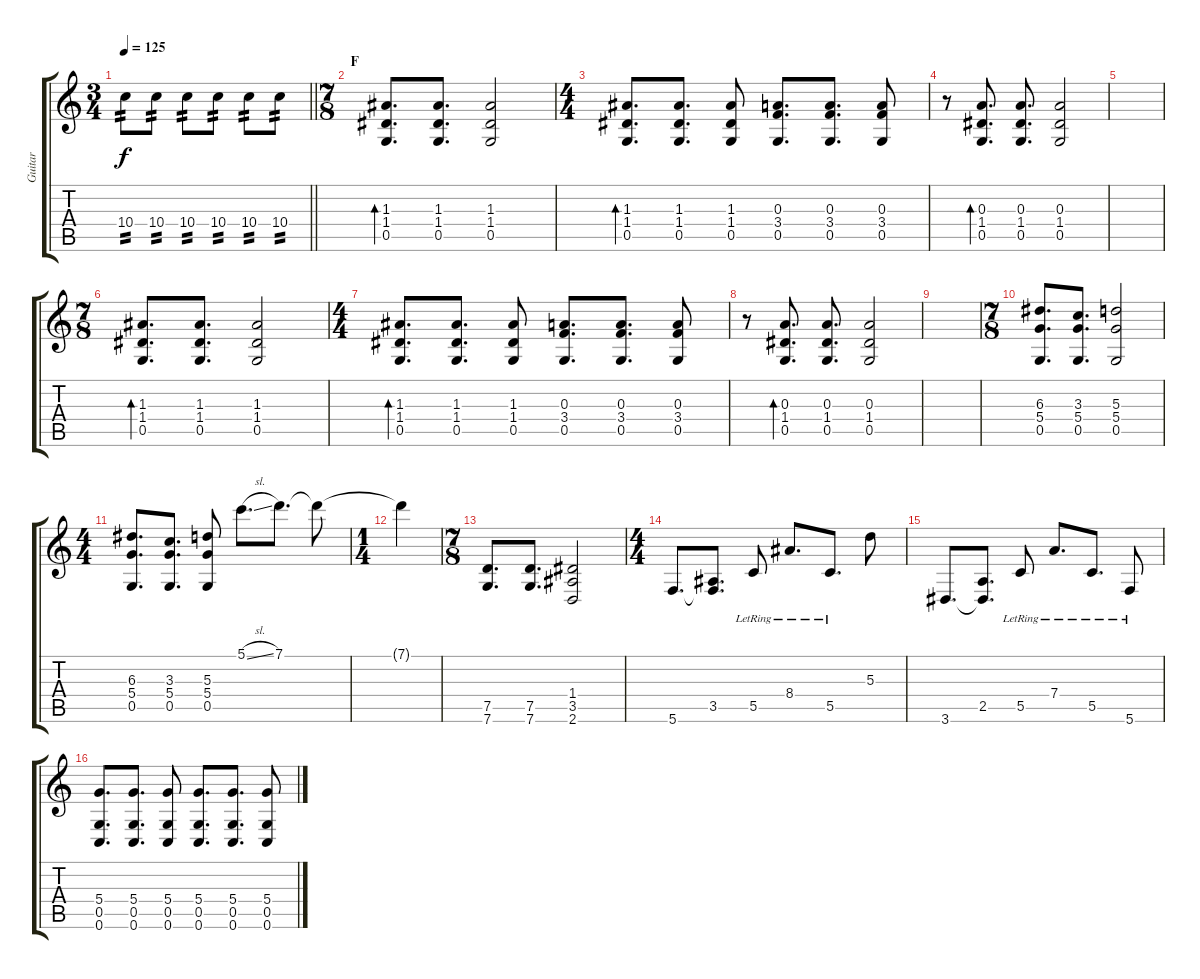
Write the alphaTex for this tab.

\track ("Guitar" "Guitar") {instrument electricguitarmuted}
\staff {score tabs}
\tuning (G4 E4 A3 D3 G2 C2) {hide}
\ts (3 4)
\tempo 125
\clef g2
\barLineRight lightlight
\ks c
10.4.8{tp 2 dy f} 10.4.8{tp 2} 10.4.8{tp 2} 10.4.8{tp 2} 10.4.8{tp 2} 10.4.8{tp 2} |
\ts (7 8)
\section ("" "F")
(1.3 1.4 0.5).8{d bd 240} (1.3 1.4 0.5).8{d} (1.3 1.4 0.5).2 |
\ts (4 4)
(1.3 1.4 0.5).8{d bd 240} (1.3 1.4 0.5).8{d} (1.3 1.4 0.5).8 (0.3 3.4 0.5).8{d} (0.3 3.4 0.5).8{d} (0.3 3.4 0.5).8 |
r.8 (0.3 1.4 0.5).8{d bd 240} (0.3 1.4 0.5).8{d} (0.3 1.4 0.5).2 |
|
\ts (7 8)
(1.3 1.4 0.5).8{d bd 240} (1.3 1.4 0.5).8{d} (1.3 1.4 0.5).2 |
\ts (4 4)
(1.3 1.4 0.5).8{d bd 240} (1.3 1.4 0.5).8{d} (1.3 1.4 0.5).8 (0.3 3.4 0.5).8{d} (0.3 3.4 0.5).8{d} (0.3 3.4 0.5).8 |
r.8 (0.3 1.4 0.5).8{d bd 240} (0.3 1.4 0.5).8{d} (0.3 1.4 0.5).2 |
|
\ts (7 8)
(6.3 5.4 0.5).8{d} (3.3 5.4 0.5).8{d} (5.3 5.4 0.5).2 |
\ts (4 4)
(6.3 5.4 0.5).8{d} (3.3 5.4 0.5).8{d} (5.3 5.4 0.5).8 5.1{sl}.8{d} 7.1.8{d} 7.1{t}.8 |
\ts (1 4)
7.1{t}.4 |
\ts (7 8)
(7.5 7.6).8{d} (7.5 7.6).8{d} (1.4 3.5 2.6).2 |
\ts (4 4)
5.6.8{d instrument acousticguitarsteel} (3.5 5.6{t}).8{d} 5.5{lr}.8 8.4{lr}.8{d} 5.5{lr}.8{d} 5.3.8 |
3.6.8{d} (2.5 3.6{t}).8{d} 5.5{lr}.8 7.4{lr}.8{d} 5.5{lr}.8{d} 5.6{lr}.8 |
(5.4 0.5 0.6).8{d instrument overdrivenguitar} (5.4 0.5 0.6).8{d} (5.4 0.5 0.6).8 (5.4 0.5 0.6).8{d} (5.4 0.5 0.6).8{d} (5.4 0.5 0.6).8
